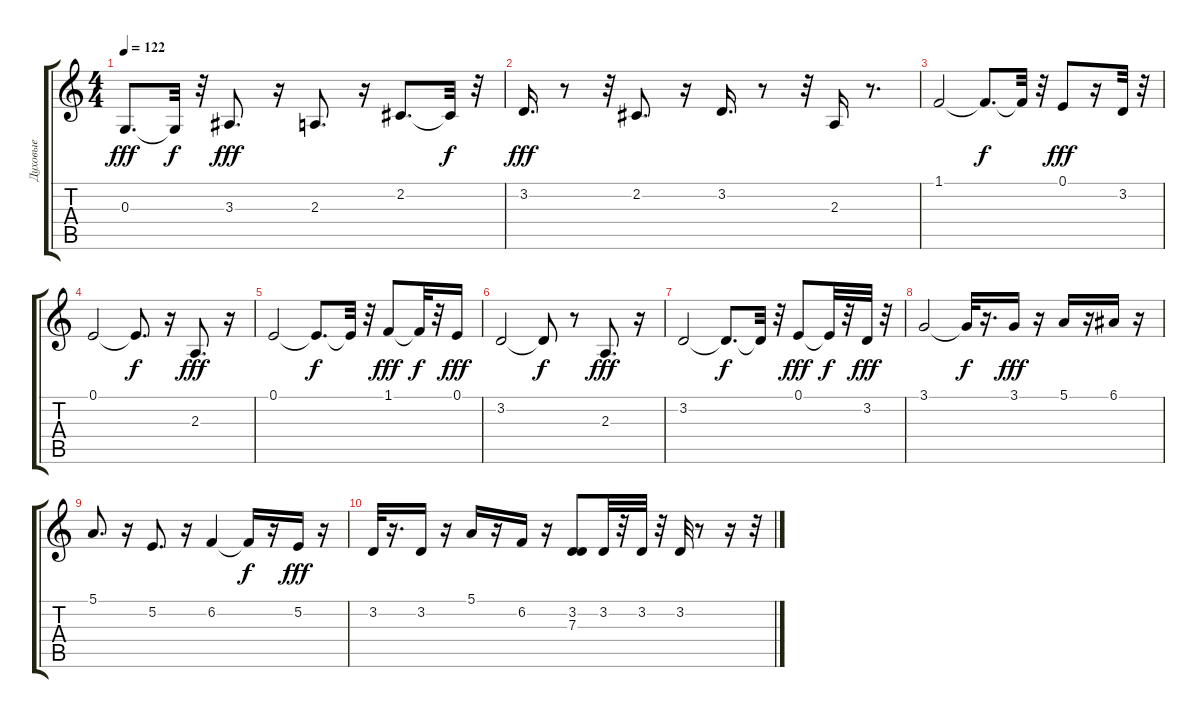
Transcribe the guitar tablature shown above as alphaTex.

\track ("Духовые" "Духовые") {instrument frenchhorn}
\staff {score tabs}
\tuning (E4 B3 G3 D3 A2 E2) {hide}
\ts (4 4)
\tempo 122
\clef g2
\ks c
0.3.8{d dy fff} 0.3{t}.32{dy f} r.32 3.3.8{d dy fff} r.16 2.3.8{d} r.16 2.2.8{d} 2.2{t}.32{dy f} r.32 |
3.2.16{d dy fff} r.8 r.32 2.2.8{d} r.16 3.2.16{d} r.8 r.32 2.3.16 r.8{d} |
1.1.2 1.1{t}.8{d dy f} 1.1{t}.32 r.32 0.1.8{dy fff} r.16 3.2.32 r.32 |
0.1.2 0.1{t}.8{d dy f} r.16 2.3.8{d dy fff} r.16 |
0.1.2 0.1{t}.8{d dy f} 0.1{t}.32 r.32 1.1.8{dy fff} 1.1{t}.32{dy f} r.32 0.1.16{dy fff} |
3.2.2 3.2{t}.8{dy f} r.8 2.3.8{d dy fff} r.16 |
3.2.2 3.2{t}.8{d dy f} 3.2{t}.32 r.32 0.1.8{dy fff} 0.1{t}.32{dy f} r.32 3.2.32{dy fff} r.32 |
3.1.2 3.1{t}.32{dy f} r.16{d} 3.1.16{dy fff} r.16 5.1.16 r.16 6.1.16 r.16 |
5.1.8{d} r.16 5.2.8{d} r.16 6.2.4 6.2{t}.16{dy f} r.16 5.2.16{dy fff} r.16 |
3.2.32 r.16{d} 3.2.16 r.16 5.1.16 r.16 6.2.16 r.16 (3.2 7.3).8 3.2.32 r.32 3.2.32 r.32 3.2.32 r.8 r.16 r.32
